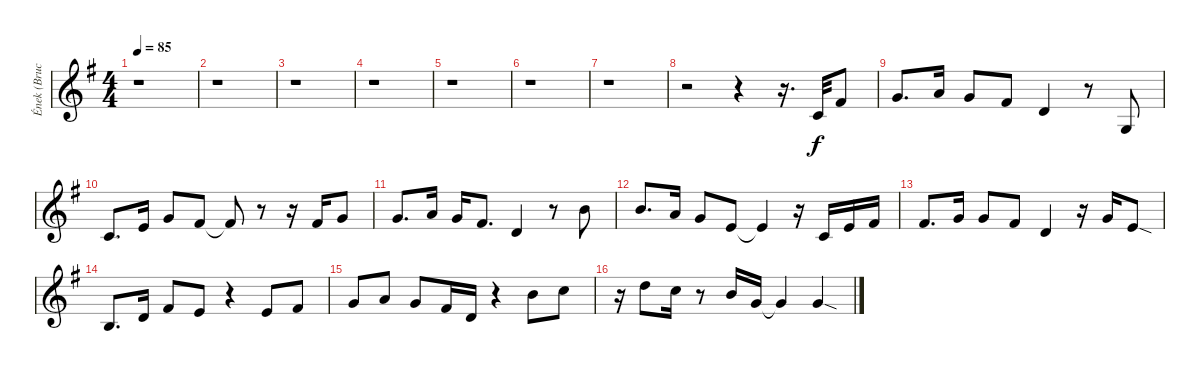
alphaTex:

\track ("Ének (Bruce Dickinson)" "Ének (Bruc") {instrument baritonesax}
\staff {score}
\tuning (E4 B3 G3 D3 A2 E2) {hide}
\ts (4 4)
\tempo 85
\clef g2
\ks g
r.1{dy f instrument baritonesax} |
r.1 |
r.1 |
r.1 |
r.1 |
r.1 |
r.1 |
r.2 r.4 r.16{d} 1.2.32 2.1.8 |
3.1.8{d} 5.1.16 3.1.8 2.1.8 3.2.4 r.8 0.3.8 |
1.2.8{d} 0.1.16 3.1.8 2.1.8 2.1{t}.8 r.8 r.16 2.1.16 3.1.8 |
3.1.8{d} 5.1.16 3.1.16 2.1.8{d} 3.2.4 r.8 7.1.8 |
7.1.8{d} 5.1.16 3.1.8 0.1.8 0.1{t}.4 r.16 1.2.16 0.1.16 2.1.16 |
2.1.8{d} 3.1.16 3.1.8 2.1.8 3.2.4 r.16 3.1.16 0.1{sod}.8 |
0.2.8{d} 3.2.16 2.1.8 0.1.8 r.4 0.1.8 2.1.8 |
3.1.8 5.1.8 3.1.8 2.1.16 3.2.16 r.4 7.1.8 8.1.8 |
r.16 10.1.8 8.1.16 r.8 7.1.16 3.1.16 3.1{t}.4 3.1{sod}.4
